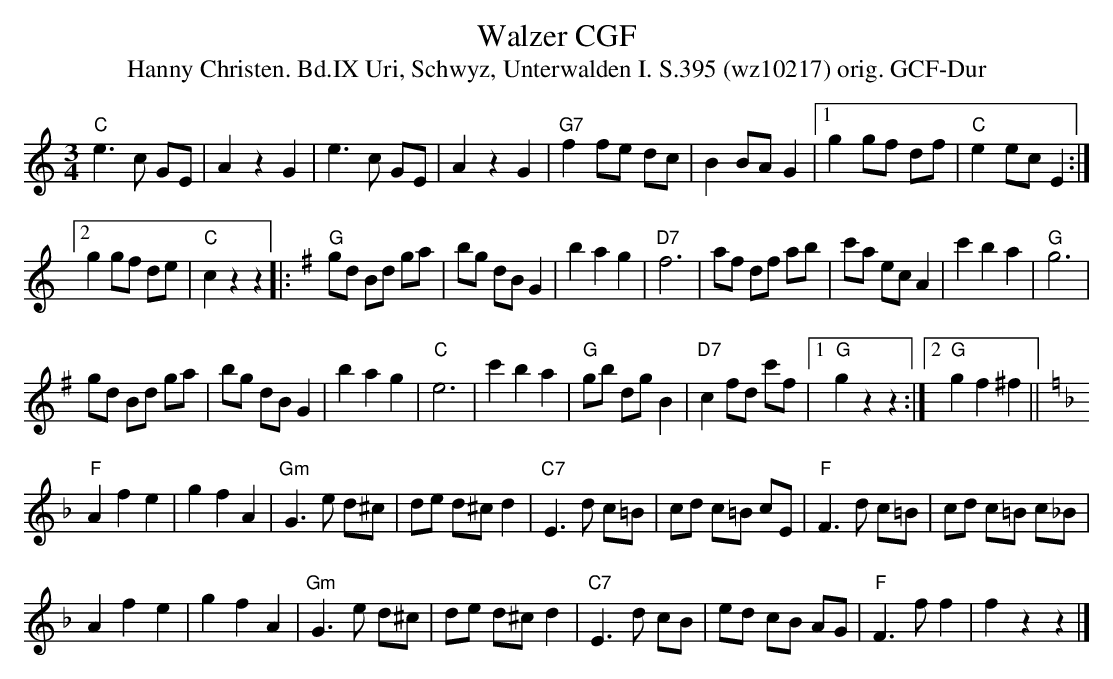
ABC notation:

X:1
T: Walzer CGF
T:Hanny Christen. Bd.IX Uri, Schwyz, Unterwalden I. S.395 (wz10217) orig. GCF-Dur
M:3/4
L:1/8
K:C
"C"e3c GE | A2z2G2 | e3c GE | A2z2G2 | "G7"f2 fe dc | B2 BA G2 |1 g2 gf df | "C"e2 ec E2 :|2
g2 gf de | "C"c2 z2z2 |: [K:G] "G"gd Bd ga | bg dB G2 | b2a2 g2 | "D7"f6 | af df ab | c'a ec A2 | c'2b2a2 | "G"g6 |
gd Bd ga | bg dB G2 | b2a2g2 | "C"e6 | c'2b2a2 | "G"gb dg B2 | "D7"c2 fd c'f |1 "G"g2 z2z2 :|2 "G"g2f2^f2 || [K:F]
"F"A2f2e2 | g2f2A2 | "Gm"G3e d^c | de d^c d2 | "C7"E3d c=B | cd c=B cE | "F"F3d c=B | cd c=B c_B |
A2f2e2 | g2f2A2 | "Gm"G3e d^c | de d^c d2 | "C7"E3d cB | ed cB AG | "F"F3f f2 | f2 z2z2 |]
